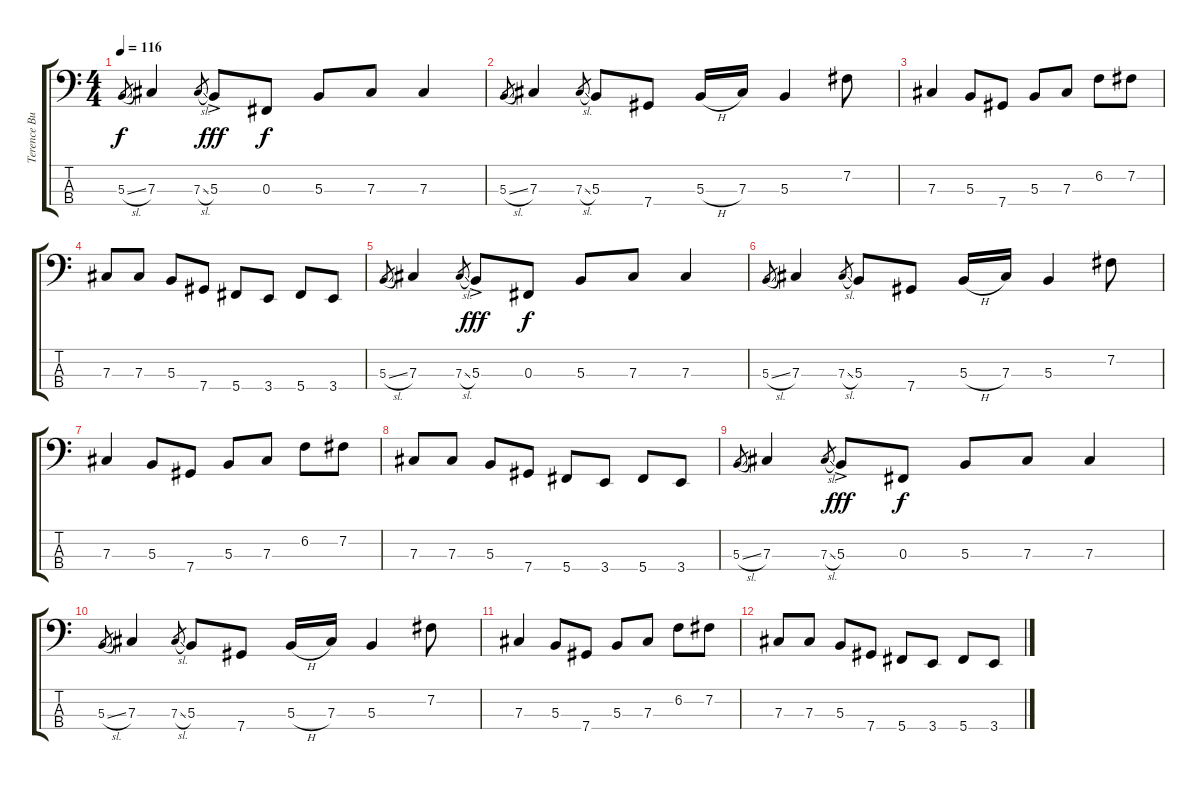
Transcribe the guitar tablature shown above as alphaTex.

\track ("Terence Butler" "Terence Bu") {instrument electricbassfinger}
\staff {score tabs}
\tuning (E2 B1 Gb1 Db1) {hide}
\ts (4 4)
\tempo 116
\clef f4
\ks c
5.3{sl}.8{gr dy f} 7.3.4 7.3{sl}.8{gr} 5.3{ac}.8{dy fff} 0.3.8{dy f} 5.3.8 7.3.8 7.3.4 |
5.3{sl}.8{gr} 7.3.4 7.3{sl}.8{gr} 5.3.8 7.4.8 5.3{h}.16 7.3.16 5.3.4 7.2.8 |
7.3.4 5.3.8 7.4.8 5.3.8 7.3.8 6.2.8 7.2.8 |
7.3.8 7.3.8 5.3.8 7.4.8 5.4.8 3.4.8 5.4.8 3.4.8 |
5.3{sl}.8{gr} 7.3.4 7.3{sl}.8{gr} 5.3{ac}.8{dy fff} 0.3.8{dy f} 5.3.8 7.3.8 7.3.4 |
5.3{sl}.8{gr} 7.3.4 7.3{sl}.8{gr} 5.3.8 7.4.8 5.3{h}.16 7.3.16 5.3.4 7.2.8 |
7.3.4 5.3.8 7.4.8 5.3.8 7.3.8 6.2.8 7.2.8 |
7.3.8 7.3.8 5.3.8 7.4.8 5.4.8 3.4.8 5.4.8 3.4.8 |
5.3{sl}.8{gr} 7.3.4 7.3{sl}.8{gr} 5.3{ac}.8{dy fff} 0.3.8{dy f} 5.3.8 7.3.8 7.3.4 |
5.3{sl}.8{gr} 7.3.4 7.3{sl}.8{gr} 5.3.8 7.4.8 5.3{h}.16 7.3.16 5.3.4 7.2.8 |
7.3.4 5.3.8 7.4.8 5.3.8 7.3.8 6.2.8 7.2.8 |
7.3.8 7.3.8 5.3.8 7.4.8 5.4.8 3.4.8 5.4.8 3.4.8
